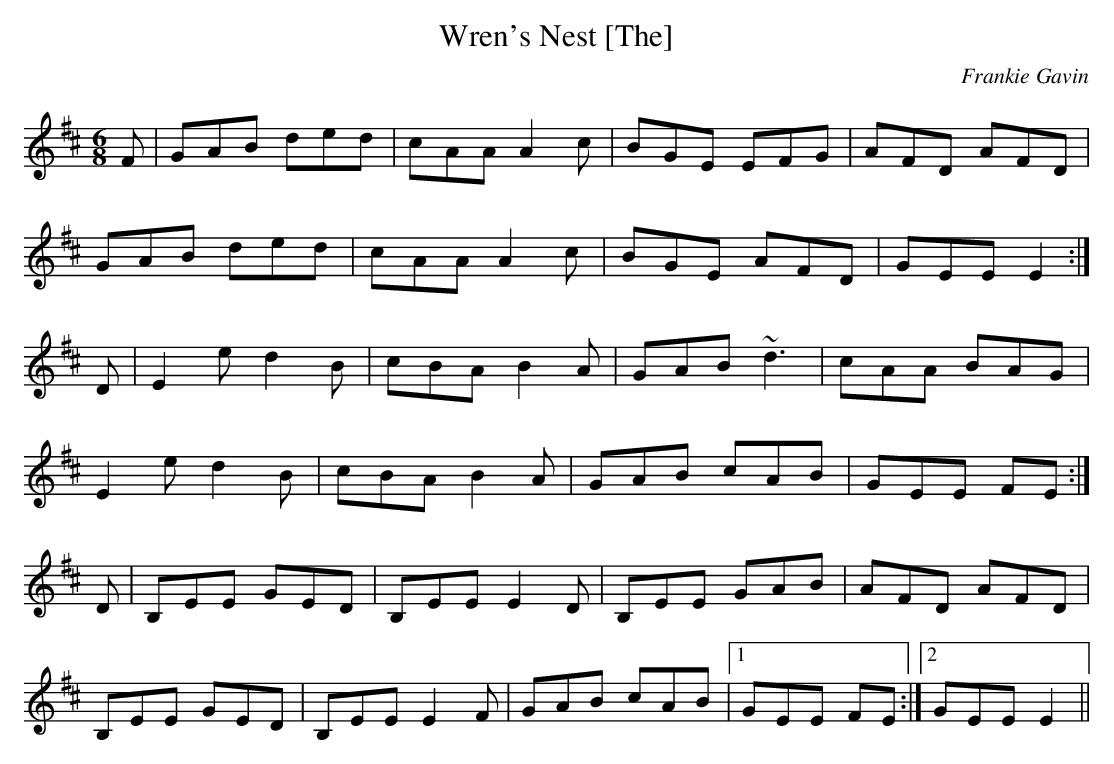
X:1
T: Wren's Nest [The]
C: Frankie Gavin
M: 6/8
K: Edor (?)
F|GAB ded|cAA A2c|BGE EFG|AFD AFD|
GAB ded|cAA A2c|BGE AFD|GEE E2 :|
D|E2e d2B|cBA B2A|GAB ~d3|cAA BAG|
E2e d2B|cBA B2A|GAB cAB|GEE FE :|
D|B,EE GED|B,EE E2D|B,EE GAB|AFD AFD|
B,EE GED|B,EE E2F|GAB cAB|1 GEE FE :|2\
GEE E2||
